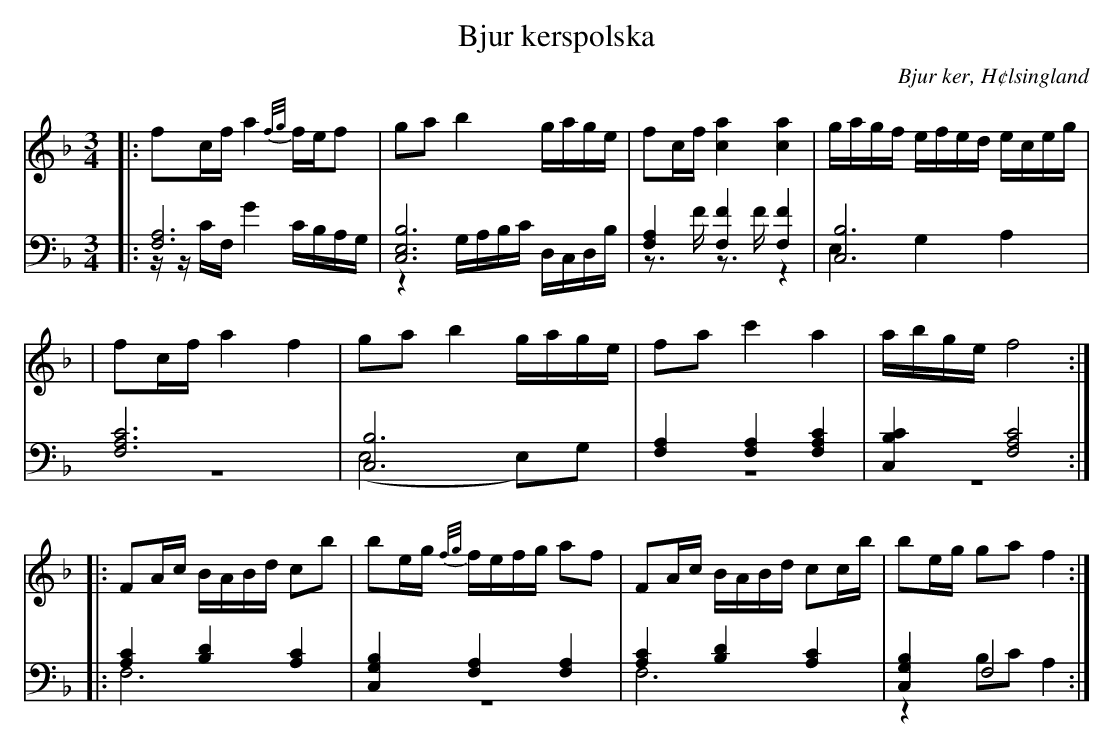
X:1
T: Bjur kerspolska
O: Bjur ker, H¢lsingland
M: 3/4
L: 1/8
K: F
V:1
V:2
V:3 merge
V: 1
|:fc/f/ a2 {f/g/}f/e/f|ga b2 g/a/g/e/|fc/f/ [c2a2] [c2a2]|g/a/g/f/ e/f/e/d/ e/c/e/g/|
|fc/f/ a2 f2|ga b2 g/a/g/e/|fa c'2 a2| a/b/g/e/ f4:|
|:FA/c/ B/A/B/d/ cb|be/g/ {f/g/}f/e/f/g/ af|FA/c/ B/A/B/d/ cc/b/|be/g/ ga f2:|
V:2 clef=bass
|:[F,6A,6]|[C,6E,6B,6]|[F,2A,2] [F,2F2] [F,2F2]|[C,6B,6]|
[F,6A,6C6]|[C,6B,6]|[F,2A,2] [F,2A,2] [F,2A,2C2]|[C,2B,2C2] [F,4A,4C4]:|
 |:[A,2C2] [B,2D2] [A,2C2]|[C,2G,2B,2] [F,2A,2] [F,2A,2]|[A,2C2] [B,2D2] [A,2C2]|[C,2G,2B,2] F,4 :|
V:3 clef=bass
 |:z/z/C/F,/ G2 C/B,/A,/G,/|z2 G,/A,/B,/C/ D,/C,/D,/B,/|z>F z>F z2|E,2 G,2A,2|
 |z6|(E,4 E,)G,|z6|z6:|
|:F,6|z6|F,6|z2 B,C A,2:|
